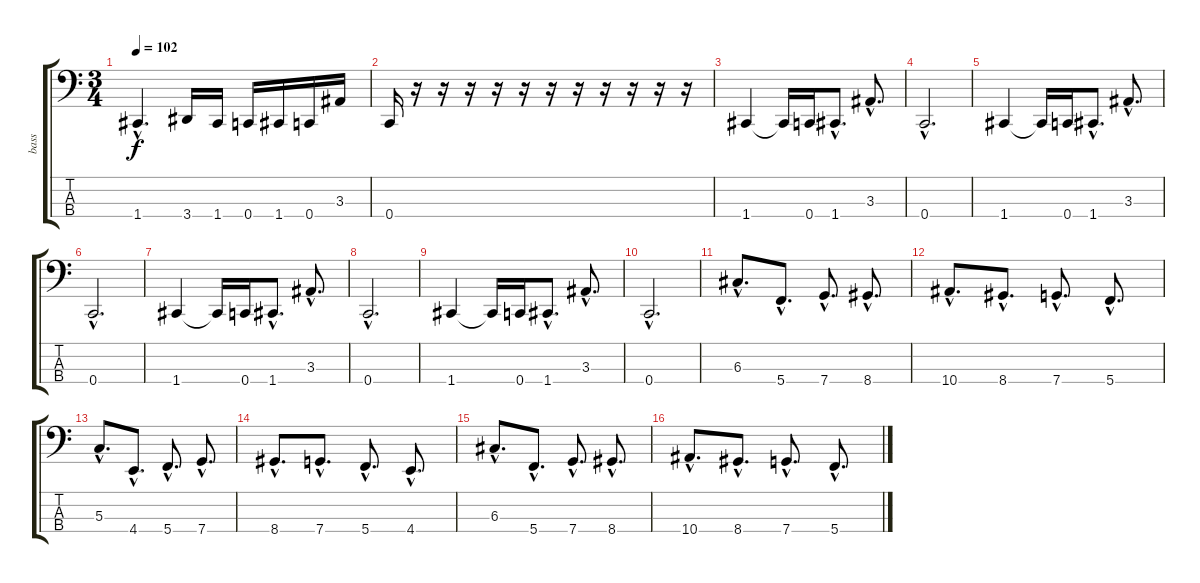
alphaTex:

\track ("bass" "bass") {instrument electricbasspick}
\staff {score tabs}
\tuning (F2 C2 G1 C1) {hide}
\ts (3 4)
\tempo 102
\clef f4
\ks c
1.4{hac}.4{d dy f instrument electricbasspick} 3.4.16 1.4.16 0.4.16 1.4.16 0.4.16 3.3.16 |
0.4.16 r.16 r.16 r.16 r.16 r.16 r.16 r.16 r.16 r.16 r.16 r.16 |
1.4.4 1.4{t}.16 0.4.16 1.4{hac}.8{d} 3.3{hac}.8{d} |
0.4{hac}.2{d} |
1.4.4 1.4{t}.16 0.4.16 1.4{hac}.8{d} 3.3{hac}.8{d} |
0.4{hac}.2{d} |
1.4.4 1.4{t}.16 0.4.16 1.4{hac}.8{d} 3.3{hac}.8{d} |
0.4{hac}.2{d} |
1.4.4 1.4{t}.16 0.4.16 1.4{hac}.8{d} 3.3{hac}.8{d} |
0.4{hac}.2{d} |
6.3{hac}.8{d} 5.4{hac}.8{d} 7.4{hac}.8{d} 8.4{hac}.8{d} |
10.4{hac}.8{d} 8.4{hac}.8{d} 7.4{hac}.8{d} 5.4{hac}.8{d} |
5.3{hac}.8{d} 4.4{hac}.8{d} 5.4{hac}.8{d} 7.4{hac}.8{d} |
8.4{hac}.8{d} 7.4{hac}.8{d} 5.4{hac}.8{d} 4.4{hac}.8{d} |
6.3{hac}.8{d} 5.4{hac}.8{d} 7.4{hac}.8{d} 8.4{hac}.8{d} |
10.4{hac}.8{d} 8.4{hac}.8{d} 7.4{hac}.8{d} 5.4{hac}.8{d}
